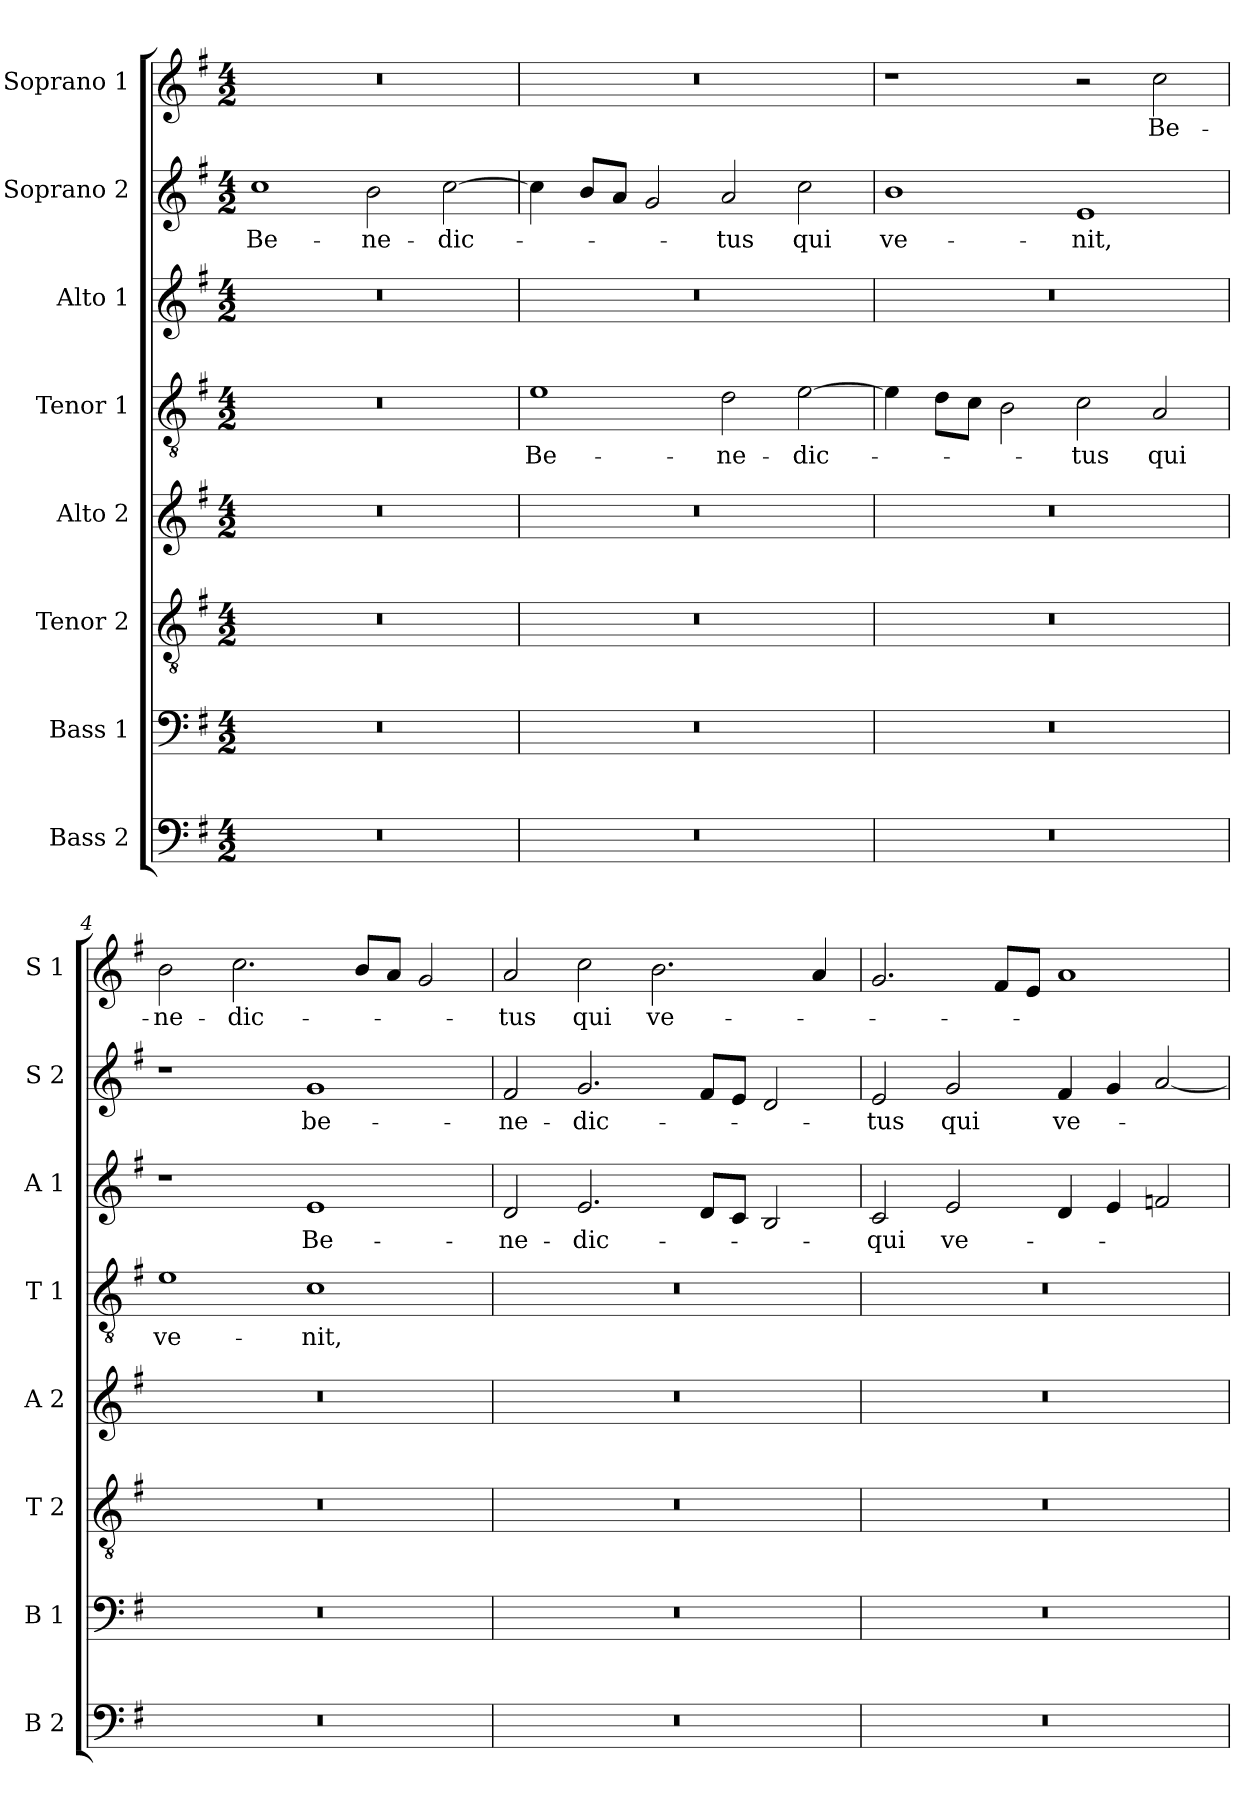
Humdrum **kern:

**kern	**kern	**kern	**kern	**kern	**text	**kern	**text	**kern	**text	**kern	**text
*part8	*part7	*part6	*part5	*part4	*part4	*part3	*part3	*part2	*part2	*part1	*part1
*staff8	*staff7	*staff6	*staff5	*staff4	*staff4	*staff3	*staff3	*staff2	*staff2	*staff1	*staff1
*I"Bass 2	*I"Bass 1	*I"Tenor 2	*I"Alto 2	*I"Tenor 1	*	*I"Alto 1	*	*I"Soprano 2	*	*I"Soprano 1	*
*I'B 2	*I'B 1	*I'T 2	*I'A 2	*I'T 1	*	*I'A 1	*	*I'S 2	*	*I'S 1	*
*clefF4	*clefF4	*clefGv2	*clefG2	*clefGv2	*	*clefG2	*	*clefG2	*	*clefG2	*
*k[f#]	*k[f#]	*k[f#]	*k[f#]	*k[f#]	*	*k[f#]	*	*k[f#]	*	*k[f#]	*
*G:	*G:	*G:	*G:	*G:	*	*G:	*	*G:	*	*G:	*
*M4/2	*M4/2	*M4/2	*M4/2	*M4/2	*	*M4/2	*	*M4/2	*	*M4/2	*
=1	=1	=1	=1	=1	=1	=1	=1	=1	=1	=1	=1
!	!	!	!	!	!	!	!	!	!LO:LY:b	!	!
0r	0r	0r	0r	0r	.	0r	.	1cc	Be-	0r	.
!	!	!	!	!	!	!	!	!	!LO:LY:b	!	!
.	.	.	.	.	.	.	.	2b\	-ne-	.	.
!	!	!	!	!	!	!	!	!	!LO:LY:b	!	!
.	.	.	.	.	.	.	.	[2cc\	-dic-	.	.
=2	=2	=2	=2	=2	=2	=2	=2	=2	=2	=2	=2
!	!	!	!	!	!LO:LY:b	!	!	!	!	!	!
0r	0r	0r	0r	1e	Be-	0r	.	4cc\]	.	0r	.
.	.	.	.	.	.	.	.	8b/L	.	.	.
.	.	.	.	.	.	.	.	8a/J	.	.	.
.	.	.	.	.	.	.	.	2g/	.	.	.
!	!	!	!	!	!LO:LY:b	!	!	!	!LO:LY:b	!	!
.	.	.	.	2d\	-ne-	.	.	2a/	-tus	.	.
!	!	!	!	!	!LO:LY:b	!	!	!	!LO:LY:b	!	!
.	.	.	.	[2e\	-dic-	.	.	2cc\	qui	.	.
=3	=3	=3	=3	=3	=3	=3	=3	=3	=3	=3	=3
!	!	!	!	!	!	!	!	!	!LO:LY:b	!	!
0r	0r	0r	0r	4e\]	.	0r	.	1b	ve-	1r	.
.	.	.	.	8d\L	.	.	.	.	.	.	.
.	.	.	.	8c\J	.	.	.	.	.	.	.
.	.	.	.	2B\	.	.	.	.	.	.	.
!	!	!	!	!	!LO:LY:b	!	!	!	!LO:LY:b	!	!
.	.	.	.	2c\	-tus	.	.	1e	-nit,	2r	.
!	!	!	!	!	!LO:LY:b	!	!	!	!	!	!LO:LY:b
.	.	.	.	2A/	qui	.	.	.	.	2cc\	Be-
=4	=4	=4	=4	=4	=4	=4	=4	=4	=4	=4	=4
!	!	!	!	!	!LO:LY:b	!	!	!	!	!	!LO:LY:b
0r	0r	0r	0r	1e	ve-	1r	.	1r	.	2b\	-ne-
!	!	!	!	!	!	!	!	!	!	!	!LO:LY:b
.	.	.	.	.	.	.	.	.	.	2.cc\	-dic-
!	!	!	!	!	!LO:LY:b	!	!LO:LY:b	!	!LO:LY:b	!	!
.	.	.	.	1c	-nit,	1e	Be-	1g	be-	.	.
.	.	.	.	.	.	.	.	.	.	8b/L	.
.	.	.	.	.	.	.	.	.	.	8a/J	.
.	.	.	.	.	.	.	.	.	.	2g/	.
=5	=5	=5	=5	=5	=5	=5	=5	=5	=5	=5	=5
!	!	!	!	!	!	!	!LO:LY:b	!	!LO:LY:b	!	!LO:LY:b
0r	0r	0r	0r	0r	.	2d/	-ne-	2f#/	-ne-	2a/	-tus
!	!	!	!	!	!	!	!LO:LY:b	!	!LO:LY:b	!	!LO:LY:b
.	.	.	.	.	.	2.e/	-dic-	2.g/	-dic-	2cc\	qui
!	!	!	!	!	!	!	!	!	!	!	!LO:LY:b
.	.	.	.	.	.	.	.	.	.	2.b\	ve-
.	.	.	.	.	.	8d/L	.	8f#/L	.	.	.
.	.	.	.	.	.	8c/J	.	8e/J	.	.	.
.	.	.	.	.	.	2B/	.	2d/	.	.	.
.	.	.	.	.	.	.	.	.	.	4a/	.
!!LO:LB:g=z
=6	=6	=6	=6	=6	=6	=6	=6	=6	=6	=6	=6
!	!	!	!	!	!	!	!LO:LY:b	!	!LO:LY:b	!	!
0r	0r	0r	0r	0r	.	2c/	-qui	2e/	-tus	2.g/	.
!	!	!	!	!	!	!	!LO:LY:b	!	!LO:LY:b	!	!
.	.	.	.	.	.	2e/	ve-	2g/	qui	.	.
.	.	.	.	.	.	.	.	.	.	8f#/L	.
.	.	.	.	.	.	.	.	.	.	8e/J	.
!	!	!	!	!	!	!	!	!	!LO:LY:b	!	!
.	.	.	.	.	.	4d/	.	4f#/	ve-	1a	.
.	.	.	.	.	.	4e/	.	4g/	.	.	.
.	.	.	.	.	.	2fn/	.	[2a/	.	.	.
=	=	=	=	=	=	=	=	=	=	=	=
*-	*-	*-	*-	*-	*-	*-	*-	*-	*-	*-	*-
